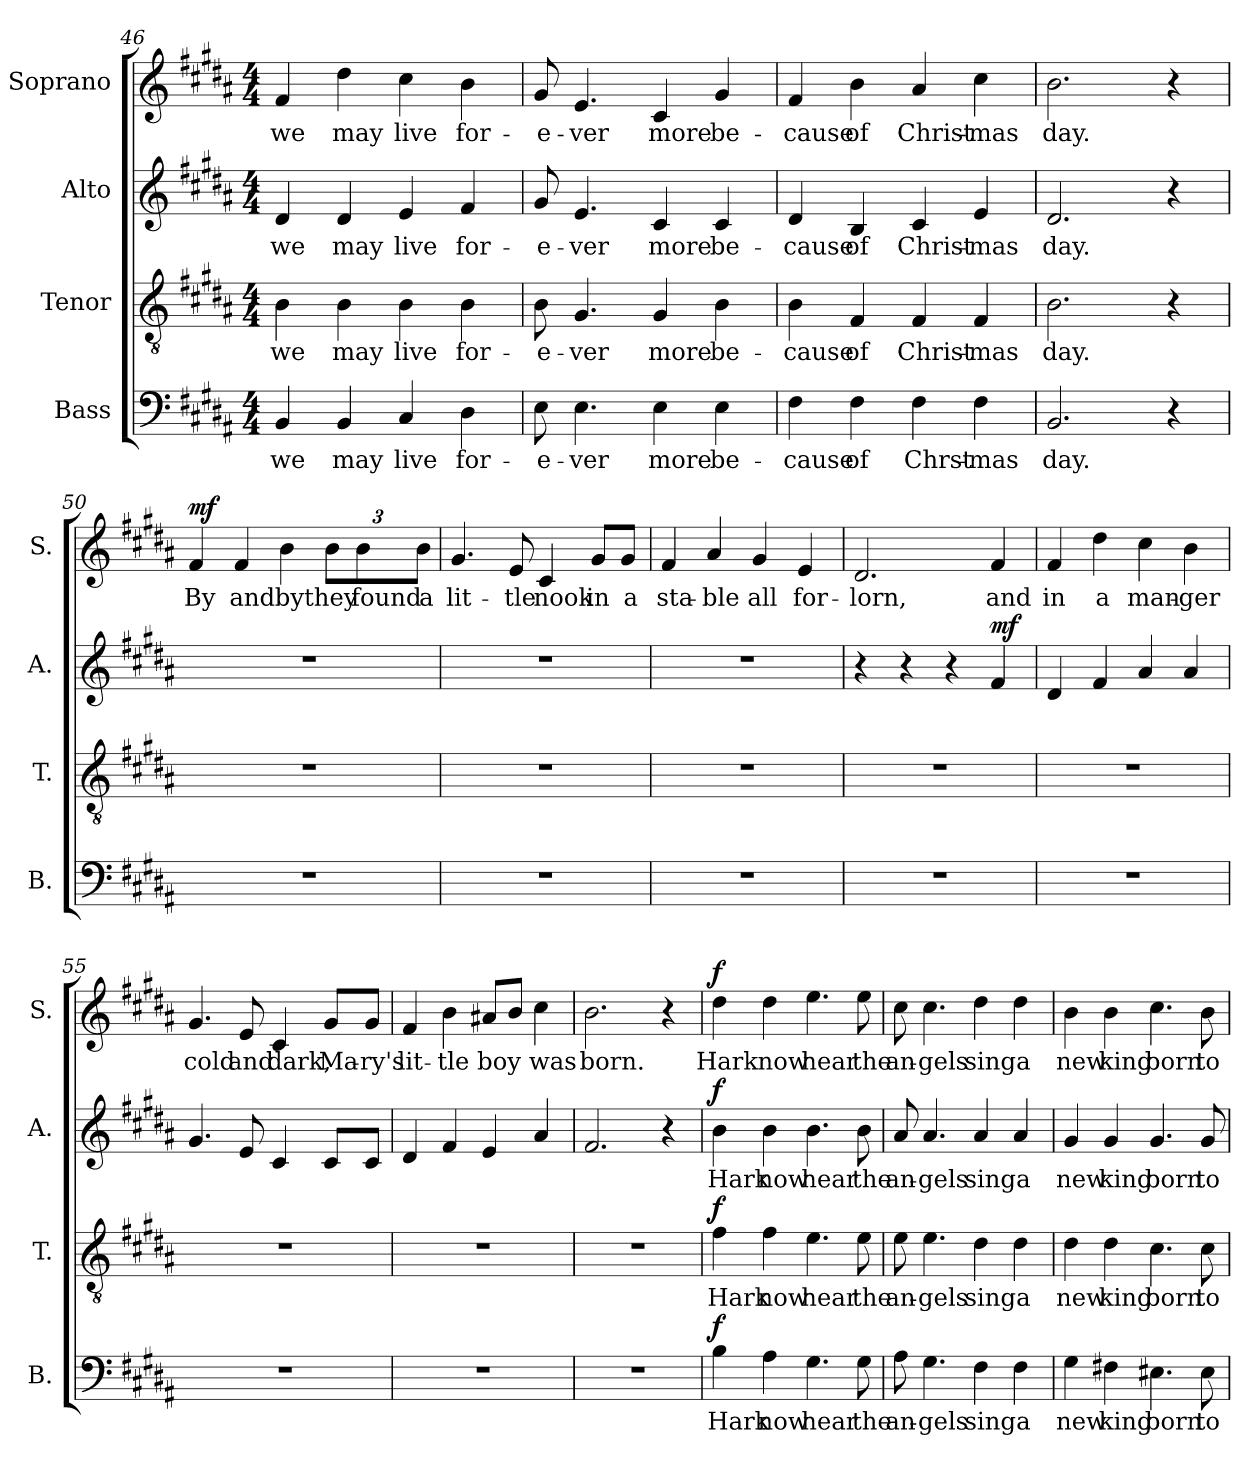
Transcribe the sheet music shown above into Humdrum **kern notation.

**kern	**text	**dynam	**kern	**text	**dynam	**kern	**text	**dynam	**kern	**text	**dynam
*part4	*part4	*part4	*part3	*part3	*part3	*part2	*part2	*part2	*part1	*part1	*part1
*staff4	*staff4	*staff4	*staff3	*staff3	*staff3	*staff2	*staff2	*staff2	*staff1	*staff1	*staff1
*I"Bass	*	*	*I"Tenor	*	*	*I"Alto	*	*	*I"Soprano	*	*
*I'B.	*	*	*I'T.	*	*	*I'A.	*	*	*I'S.	*	*
*clefF4	*	*	*clefGv2	*	*	*clefG2	*	*	*clefG2	*	*
*k[f#c#g#d#a#]	*	*	*k[f#c#g#d#a#]	*	*	*k[f#c#g#d#a#]	*	*	*k[f#c#g#d#a#]	*	*
*M4/4	*	*	*M4/4	*	*	*M4/4	*	*	*M4/4	*	*
=46	=46	=46	=46	=46	=46	=46	=46	=46	=46	=46	=46
!	!LO:LY:b	!	!	!LO:LY:b	!	!	!LO:LY:b	!	!	!LO:LY:b	!
4BB/	we	.	4B\	we	.	4d#/	we	.	4f#/	we	.
!	!LO:LY:b	!	!	!LO:LY:b	!	!	!LO:LY:b	!	!	!LO:LY:b	!
4BB/	may	.	4B\	may	.	4d#/	may	.	4dd#\	may	.
!	!LO:LY:b	!	!	!LO:LY:b	!	!	!LO:LY:b	!	!	!LO:LY:b	!
4C#/	live	.	4B\	live	.	4e/	live	.	4cc#\	live	.
!	!LO:LY:b	!	!	!LO:LY:b	!	!	!LO:LY:b	!	!	!LO:LY:b	!
4D#\	for-	.	4B\	for-	.	4f#/	for-	.	4b\	for-	.
=47	=47	=47	=47	=47	=47	=47	=47	=47	=47	=47	=47
!	!LO:LY:b	!	!	!LO:LY:b	!	!	!LO:LY:b	!	!	!LO:LY:b	!
8E\	-e-	.	8B\	-e-	.	8g#/	-e-	.	8g#/	-e-	.
!	!LO:LY:b	!	!	!LO:LY:b	!	!	!LO:LY:b	!	!	!LO:LY:b	!
4.E\	-ver	.	4.G#/	-ver	.	4.e/	-ver	.	4.e/	-ver	.
!	!LO:LY:b	!	!	!LO:LY:b	!	!	!LO:LY:b	!	!	!LO:LY:b	!
4E\	more	.	4G#/	more	.	4c#/	more	.	4c#/	more	.
!	!LO:LY:b	!	!	!LO:LY:b	!	!	!LO:LY:b	!	!	!LO:LY:b	!
4E\	be-	.	4B\	be-	.	4c#/	be-	.	4g#/	be-	.
!!LO:LB:g=z
=48	=48	=48	=48	=48	=48	=48	=48	=48	=48	=48	=48
!	!LO:LY:b	!	!	!LO:LY:b	!	!	!LO:LY:b	!	!	!LO:LY:b	!
4F#\	-cause	.	4B\	-cause	.	4d#/	-cause	.	4f#/	-cause	.
!	!LO:LY:b	!	!	!LO:LY:b	!	!	!LO:LY:b	!	!	!LO:LY:b	!
4F#\	of	.	4F#/	of	.	4B/	of	.	4b\	of	.
!	!LO:LY:b	!	!	!LO:LY:b	!	!	!LO:LY:b	!	!	!LO:LY:b	!
4F#\	Chrst-	.	4F#/	Christ-	.	4c#/	Christ-	.	4a#/	Christ-	.
!	!LO:LY:b	!	!	!LO:LY:b	!	!	!LO:LY:b	!	!	!LO:LY:b	!
4F#\	-mas	.	4F#/	-mas	.	4e/	-mas	.	4cc#\	-mas	.
=49	=49	=49	=49	=49	=49	=49	=49	=49	=49	=49	=49
!	!LO:LY:b	!	!	!LO:LY:b	!	!	!LO:LY:b	!	!	!LO:LY:b	!
2.BB/	day.	.	2.B\	day.	.	2.d#/	day.	.	2.b\	day.	.
4r	.	.	4r	.	.	4r	.	.	4r	.	.
=50	=50	=50	=50	=50	=50	=50	=50	=50	=50	=50	=50
!	!	!	!	!	!	!	!	!	!	!LO:LY:b	!LO:DY:b
1r	.	.	1r	.	.	1r	.	.	4f#/	By	mf
!	!	!	!	!	!	!	!	!	!	!LO:LY:b	!
.	.	.	.	.	.	.	.	.	4f#/	and	.
!	!	!	!	!	!	!	!	!	!	!LO:LY:b	!
.	.	.	.	.	.	.	.	.	4b\	by	.
*	*	*	*	*	*	*	*	*	*Xbrackettup	*	*
!	!	!	!	!	!	!	!	!	!	!LO:LY:b	!
.	.	.	.	.	.	.	.	.	12b\L	they	.
!	!	!	!	!	!	!	!	!	!	!LO:LY:b	!
.	.	.	.	.	.	.	.	.	12b\	found	.
!	!	!	!	!	!	!	!	!	!	!LO:LY:b	!
.	.	.	.	.	.	.	.	.	12b\J	a	.
=51	=51	=51	=51	=51	=51	=51	=51	=51	=51	=51	=51
!	!	!	!	!	!	!	!	!	!	!LO:LY:b	!
1r	.	.	1r	.	.	1r	.	.	4.g#/	lit-	.
!	!	!	!	!	!	!	!	!	!	!LO:LY:b	!
.	.	.	.	.	.	.	.	.	8e/	-tle	.
!	!	!	!	!	!	!	!	!	!	!LO:LY:b	!
.	.	.	.	.	.	.	.	.	4c#/	nook	.
!	!	!	!	!	!	!	!	!	!	!LO:LY:b	!
.	.	.	.	.	.	.	.	.	8g#/L	in	.
!	!	!	!	!	!	!	!	!	!	!LO:LY:b	!
.	.	.	.	.	.	.	.	.	8g#/J	a	.
=52	=52	=52	=52	=52	=52	=52	=52	=52	=52	=52	=52
!	!	!	!	!	!	!	!	!	!	!LO:LY:b	!
1r	.	.	1r	.	.	1r	.	.	4f#/	sta-	.
!	!	!	!	!	!	!	!	!	!	!LO:LY:b	!
.	.	.	.	.	.	.	.	.	4a#/	-ble	.
!	!	!	!	!	!	!	!	!	!	!LO:LY:b	!
.	.	.	.	.	.	.	.	.	4g#/	all	.
!	!	!	!	!	!	!	!	!	!	!LO:LY:b	!
.	.	.	.	.	.	.	.	.	4e/	for-	.
!!LO:PB:g=z
=53	=53	=53	=53	=53	=53	=53	=53	=53	=53	=53	=53
!	!	!	!	!	!	!	!	!	!	!LO:LY:b	!
1r	.	.	1r	.	.	4r	.	.	2.d#/	-lorn,	.
.	.	.	.	.	.	4r	.	.	.	.	.
.	.	.	.	.	.	4r	.	.	.	.	.
!	!	!	!	!	!	!	!	!LO:DY:b	!	!LO:LY:b	!
.	.	.	.	.	.	4f#/	.	mf	4f#/	and	.
=54	=54	=54	=54	=54	=54	=54	=54	=54	=54	=54	=54
!	!	!	!	!	!	!	!	!	!	!LO:LY:b	!
1r	.	.	1r	.	.	4d#/	.	.	4f#/	in	.
!	!	!	!	!	!	!	!	!	!	!LO:LY:b	!
.	.	.	.	.	.	4f#/	.	.	4dd#\	a	.
!	!	!	!	!	!	!	!	!	!	!LO:LY:b	!
.	.	.	.	.	.	4a#/	.	.	4cc#\	man-	.
!	!	!	!	!	!	!	!	!	!	!LO:LY:b	!
.	.	.	.	.	.	4a#/	.	.	4b\	-ger	.
=55	=55	=55	=55	=55	=55	=55	=55	=55	=55	=55	=55
!	!	!	!	!	!	!	!	!	!	!LO:LY:b	!
1r	.	.	1r	.	.	4.g#/	.	.	4.g#/	cold	.
!	!	!	!	!	!	!	!	!	!	!LO:LY:b	!
.	.	.	.	.	.	8e/	.	.	8e/	and	.
!	!	!	!	!	!	!	!	!	!	!LO:LY:b	!
.	.	.	.	.	.	4c#/	.	.	4c#/	dark,	.
!	!	!	!	!	!	!	!	!	!	!LO:LY:b	!
.	.	.	.	.	.	8c#/L	.	.	8g#/L	Ma-	.
!	!	!	!	!	!	!	!	!	!	!LO:LY:b	!
.	.	.	.	.	.	8c#/J	.	.	8g#/J	-ry's	.
=56	=56	=56	=56	=56	=56	=56	=56	=56	=56	=56	=56
!	!	!	!	!	!	!	!	!	!	!LO:LY:b	!
1r	.	.	1r	.	.	4d#/	.	.	4f#/	lit-	.
!	!	!	!	!	!	!	!	!	!	!LO:LY:b	!
.	.	.	.	.	.	4f#/	.	.	4b\	-tle	.
!	!	!	!	!	!	!	!	!	!	!LO:LY:b	!
.	.	.	.	.	.	4e/	.	.	8a#X/L	boy	.
.	.	.	.	.	.	.	.	.	8b/J	.	.
!	!	!	!	!	!	!	!	!	!	!LO:LY:b	!
.	.	.	.	.	.	4a#/	.	.	4cc#\	was	.
=57	=57	=57	=57	=57	=57	=57	=57	=57	=57	=57	=57
!	!	!	!	!	!	!	!	!	!	!LO:LY:b	!
1r	.	.	1r	.	.	2.f#/	.	.	2.b\	born.	.
.	.	.	.	.	.	4r	.	.	4r	.	.
=58	=58	=58	=58	=58	=58	=58	=58	=58	=58	=58	=58
!	!LO:LY:b	!LO:DY:b	!	!LO:LY:b	!LO:DY:b	!	!LO:LY:b	!LO:DY:b	!	!LO:LY:b	!LO:DY:b
4B\	Hark	f	4f#\	Hark	f	4b\	Hark	f	4dd#\	Hark	f
!	!LO:LY:b	!	!	!LO:LY:b	!	!	!LO:LY:b	!	!	!LO:LY:b	!
4A#\	now	.	4f#\	now	.	4b\	now	.	4dd#\	now	.
!	!LO:LY:b	!	!	!LO:LY:b	!	!	!LO:LY:b	!	!	!LO:LY:b	!
4.G#\	hear	.	4.e\	hear	.	4.b\	hear	.	4.ee\	hear	.
!	!LO:LY:b	!	!	!LO:LY:b	!	!	!LO:LY:b	!	!	!LO:LY:b	!
8G#\	the	.	8e\	the	.	8b\	the	.	8ee\	the	.
!!LO:LB:g=z
=59	=59	=59	=59	=59	=59	=59	=59	=59	=59	=59	=59
!	!LO:LY:b	!	!	!LO:LY:b	!	!	!LO:LY:b	!	!	!LO:LY:b	!
8A#\	an-	.	8e\	an-	.	8a#/	an-	.	8cc#\	an-	.
!	!LO:LY:b	!	!	!LO:LY:b	!	!	!LO:LY:b	!	!	!LO:LY:b	!
4.G#\	-gels	.	4.e\	-gels	.	4.a#/	-gels	.	4.cc#\	-gels	.
!	!LO:LY:b	!	!	!LO:LY:b	!	!	!LO:LY:b	!	!	!LO:LY:b	!
4F#\	sing	.	4d#\	sing	.	4a#/	sing	.	4dd#\	sing	.
!	!LO:LY:b	!	!	!LO:LY:b	!	!	!LO:LY:b	!	!	!LO:LY:b	!
4F#\	a	.	4d#\	a	.	4a#/	a	.	4dd#\	a	.
=60	=60	=60	=60	=60	=60	=60	=60	=60	=60	=60	=60
!	!LO:LY:b	!	!	!LO:LY:b	!	!	!LO:LY:b	!	!	!LO:LY:b	!
4G#\	new	.	4d#\	new	.	4g#/	new	.	4b\	new	.
!	!LO:LY:b	!	!	!LO:LY:b	!	!	!LO:LY:b	!	!	!LO:LY:b	!
4F#X\	king	.	4d#\	king	.	4g#/	king	.	4b\	king	.
!	!LO:LY:b	!	!	!LO:LY:b	!	!	!LO:LY:b	!	!	!LO:LY:b	!
4.E#X\	born	.	4.c#\	born	.	4.g#/	born	.	4.cc#\	born	.
!	!LO:LY:b	!	!	!LO:LY:b	!	!	!LO:LY:b	!	!	!LO:LY:b	!
8E#\	to-	.	8c#\	to-	.	8g#/	to-	.	8b\	to-	.
=	=	=	=	=	=	=	=	=	=	=	=
*-	*-	*-	*-	*-	*-	*-	*-	*-	*-	*-	*-
